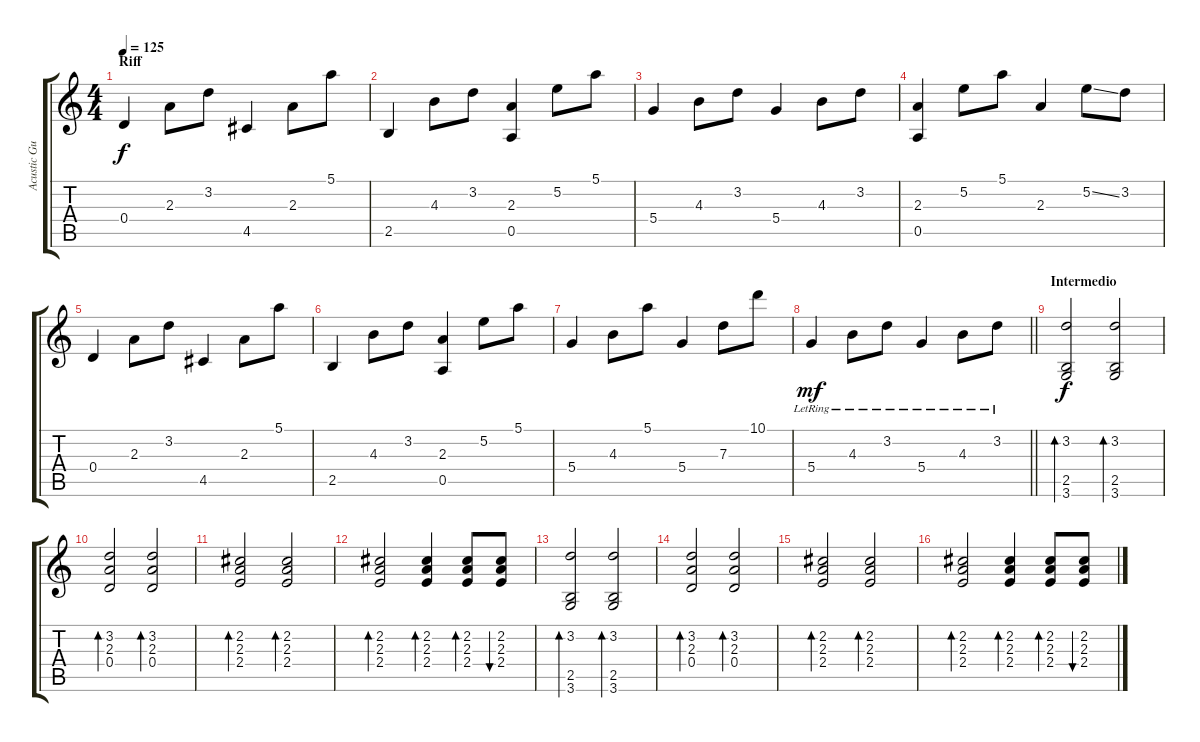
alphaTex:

\track ("Acustic Guitar" "Acustic Gu") {instrument electricguitarjazz}
\staff {score tabs}
\tuning (E4 B3 G3 D3 A2 E2) {hide}
\ts (4 4)
\section ("" "Riff")
\tempo 125
\clef g2
\ks c
0.4.4{dy f} 2.3.8 3.2.8 4.5.4 2.3.8 5.1.8 |
2.5.4 4.3.8 3.2.8 (2.3 0.5).4 5.2.8 5.1.8 |
5.4.4 4.3.8 3.2.8 5.4.4 4.3.8 3.2.8 |
(2.3 0.5).4 5.2.8 5.1.8 2.3.4 5.2{ss}.8 3.2.8 |
0.4.4 2.3.8 3.2.8 4.5.4 2.3.8 5.1.8 |
2.5.4 4.3.8 3.2.8 (2.3 0.5).4 5.2.8 5.1.8 |
5.4.4 4.3.8 5.1.8 5.4.4 7.3.8 10.1.8 |
\barLineRight lightlight
5.4{lr}.4{dy mf} 4.3{lr}.8 3.2{lr}.8 5.4{lr}.4 4.3{lr}.8 3.2{lr}.8 |
\section ("" "Intermedio")
(3.2 2.5 3.6).2{bd 60 dy f} (3.2 2.5 3.6).2{bd 60} |
(3.2 2.3 0.4).2{bd 60} (3.2 2.3 0.4).2{bd 60} |
(2.2 2.3 2.4).2{bd 60} (2.2 2.3 2.4).2{bd 60} |
(2.2 2.3 2.4).2{bd 60} (2.2 2.3 2.4).4{bd 60} (2.2 2.3 2.4).8{bd 60} (2.2 2.3 2.4).8{bu 60} |
(3.2 2.5 3.6).2{bd 60} (3.2 2.5 3.6).2{bd 60} |
(3.2 2.3 0.4).2{bd 60} (3.2 2.3 0.4).2{bd 60} |
(2.2 2.3 2.4).2{bd 60} (2.2 2.3 2.4).2{bd 60} |
(2.2 2.3 2.4).2{bd 60} (2.2 2.3 2.4).4{bd 60} (2.2 2.3 2.4).8{bd 60} (2.2 2.3 2.4).8{bu 60}
